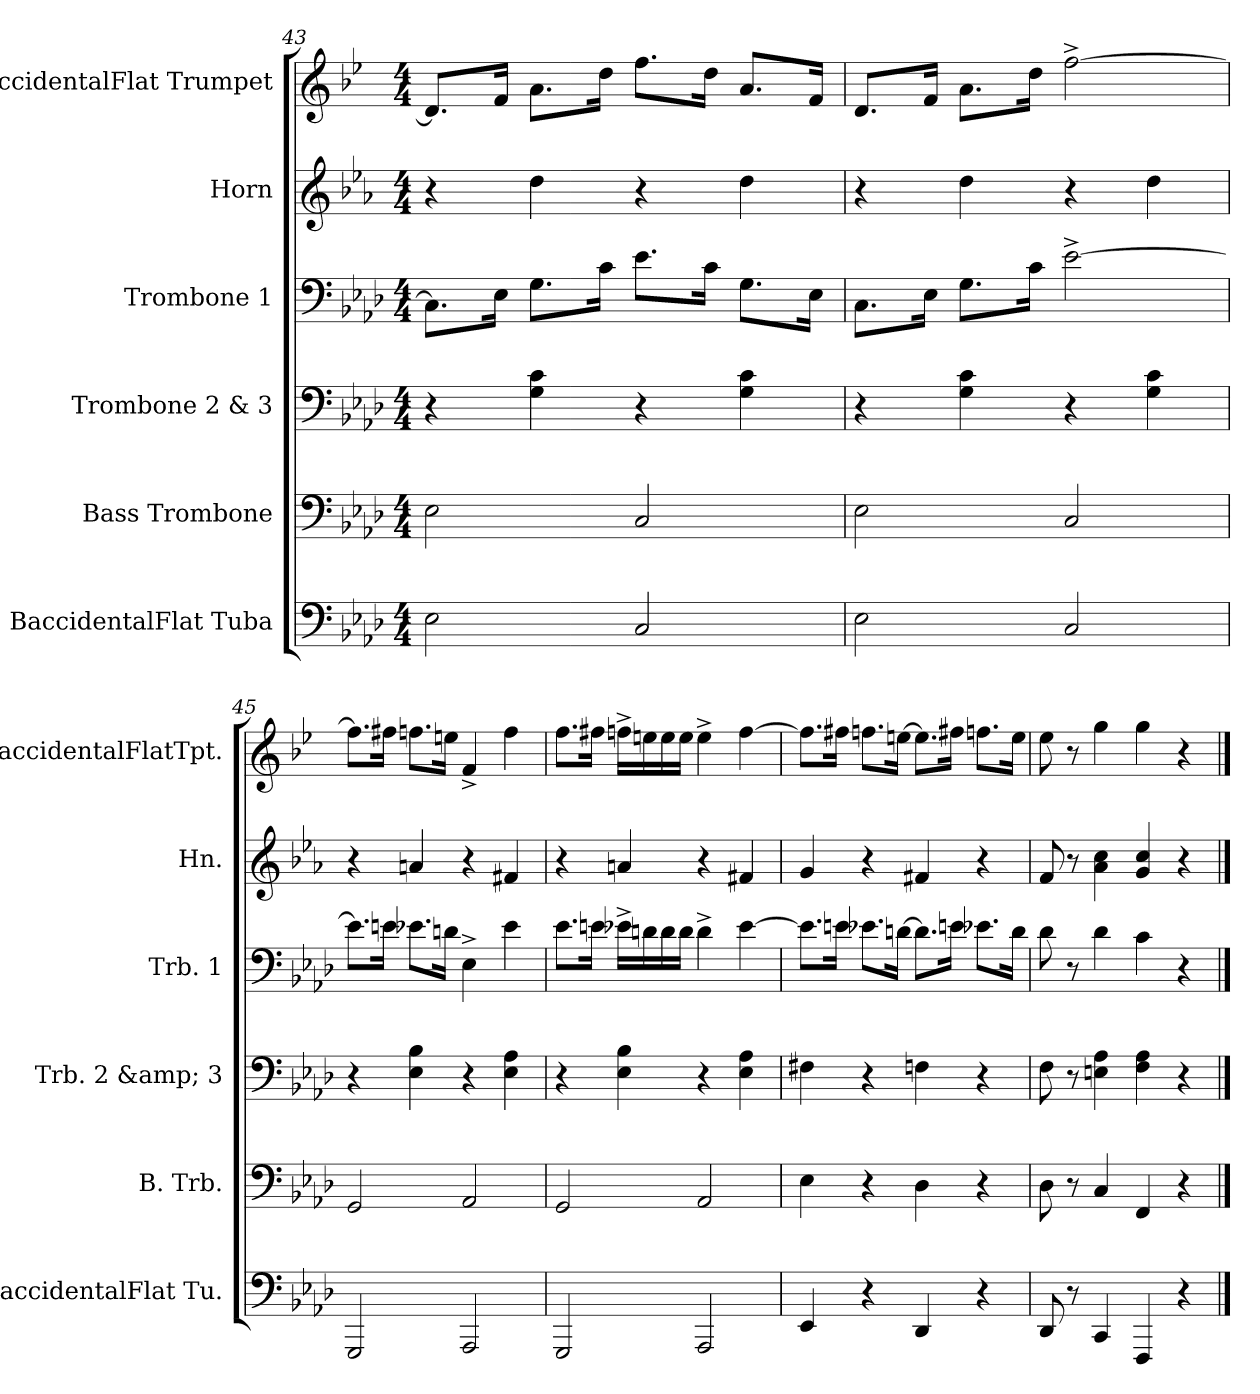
**kern	**kern	**kern	**kern	**kern	**kern
*part6	*part5	*part4	*part3	*part2	*part1
*staff6	*staff5	*staff4	*staff3	*staff2	*staff1
*I"BaccidentalFlat Tuba	*I"Bass Trombone	*I"Trombone 2 &amp; 3	*I"Trombone 1	*I"Horn	*I"BaccidentalFlat Trumpet
*I'BaccidentalFlat Tu.	*I'B. Trb.	*I'Trb. 2 &amp; 3	*I'Trb. 1	*I'Hn.	*I'BaccidentalFlatTpt.
*clefF4	*clefF4	*clefF4	*clefF4	*clefG2	*clefG2
*	*	*	*	*ITrd4c7	*ITrd1c2
*k[b-e-a-d-]	*k[b-e-a-d-]	*k[b-e-a-d-]	*k[b-e-a-d-]	*k[b-e-a-d-]	*k[b-e-a-d-]
*M4/4	*M4/4	*M4/4	*M4/4	*M4/4	*M4/4
=43	=43	=43	=43	=43	=43
2E-\	2E-\	4r	8.C\L]	4r	8.c/L]
.	.	.	16E-\Jk	.	16e-/Jk
.	.	4G\ 4c\	8.G\L	4g\	8.g\L
.	.	.	16c\Jk	.	16cc\Jk
2C/	2C/	4r	8.e-\L	4r	8.ee-\L
.	.	.	16c\Jk	.	16cc\Jk
.	.	4G\ 4c\	8.G\L	4g\	8.g/L
.	.	.	16E-\Jk	.	16e-/Jk
=44	=44	=44	=44	=44	=44
2E-\	2E-\	4r	8.C\L	4r	8.c/L
.	.	.	16E-\Jk	.	16e-/Jk
.	.	4G\ 4c\	8.G\L	4g\	8.g\L
.	.	.	16c\Jk	.	16cc\Jk
2C/	2C/	4r	[2e-^\	4r	[2ee-^\
.	.	4G\ 4c\	.	4g\	.
=45	=45	=45	=45	=45	=45
2GGG/	2GG/	4r	8.e-\L]	4r	8.ee-\L]
.	.	.	16en\Jk	.	16een\Jk
.	.	4E-\ 4B-\	8.e-X\L	4dn/	8.ee-X\L
.	.	.	16dn\Jk	.	16ddn\Jk
2AAA-/	2AA-/	4r	4E-^\	4r	4e-^/
.	.	4E-\ 4A-\	4e-\	4Bn/	4ee-\
!!LO:PB:g=z
=46	=46	=46	=46	=46	=46
2GGG/	2GG/	4r	8.e-\L	4r	8.ee-\L
.	.	.	16en\Jk	.	16een\Jk
.	.	4E-\ 4B-\	16e-X^\LL	4dn/	16ee-X^\LL
.	.	.	16dn\	.	16ddn\
.	.	.	16d\	.	16dd\
.	.	.	16d\JJ	.	16dd\JJ
2AAA-/	2AA-/	4r	4d^\	4r	4dd^\
.	.	4E-\ 4A-\	[4e-\	4Bn/	[4ee-\
=47	=47	=47	=47	=47	=47
4EE-/	4E-\	4F#X\	8.e-\L]	4c/	8.ee-\L]
.	.	.	16en\Jk	.	16een\Jk
4r	4r	4r	8.e-X\L	4r	8.ee-X\L
.	.	.	[16dn\Jk	.	[16ddn\Jk
4DD-/	4D-\	4Fn\	8.d\L]	4Bn/	8.dd\L]
.	.	.	16en\Jk	.	16een\Jk
4r	4r	4r	8.e-X\L	4r	8.ee-X\L
.	.	.	16d\Jk	.	16dd\Jk
=48	=48	=48	=48	=48	=48
8DD-/	8D-\	8F\	8d-\	8B-/	8dd-\
8r	8r	8r	8r	8r	8r
4CC/	4C/	4En\ 4A-\	4d-\	4d-\ 4f\	4ff\
4FFF/	4FF/	4F\ 4A-\	4c\	4c/ 4f/	4ff\
4r	4r	4r	4r	4r	4r
==	==	==	==	==	==
*-	*-	*-	*-	*-	*-
